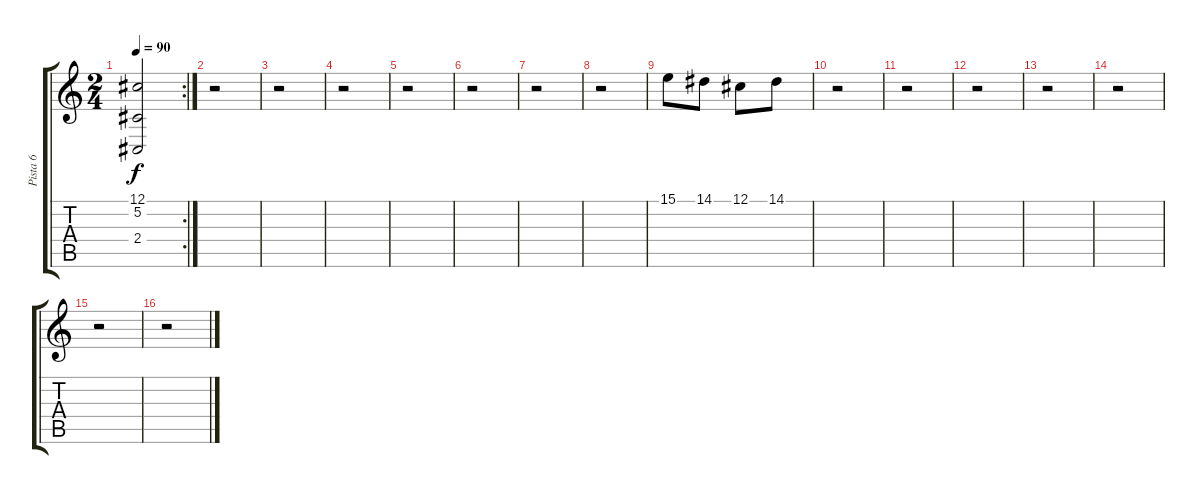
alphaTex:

\track ("Pista 6" "Pista 6") {instrument choiraahs}
\staff {score tabs}
\tuning (Db4 Ab3 E3 B2 Gb2 Db2) {hide}
\rc 2
\ts (2 4)
\tempo 90
\clef g2
\ks c
(12.1{t} 5.2{t} 2.4{t}).2{dy f} |
r.2 |
r.2 |
r.2 |
r.2 |
r.2 |
r.2 |
r.2 |
15.1.8 14.1.8 12.1.8 14.1.8 |
r.2 |
r.2 |
r.2 |
r.2 |
r.2 |
r.2 |
r.2
